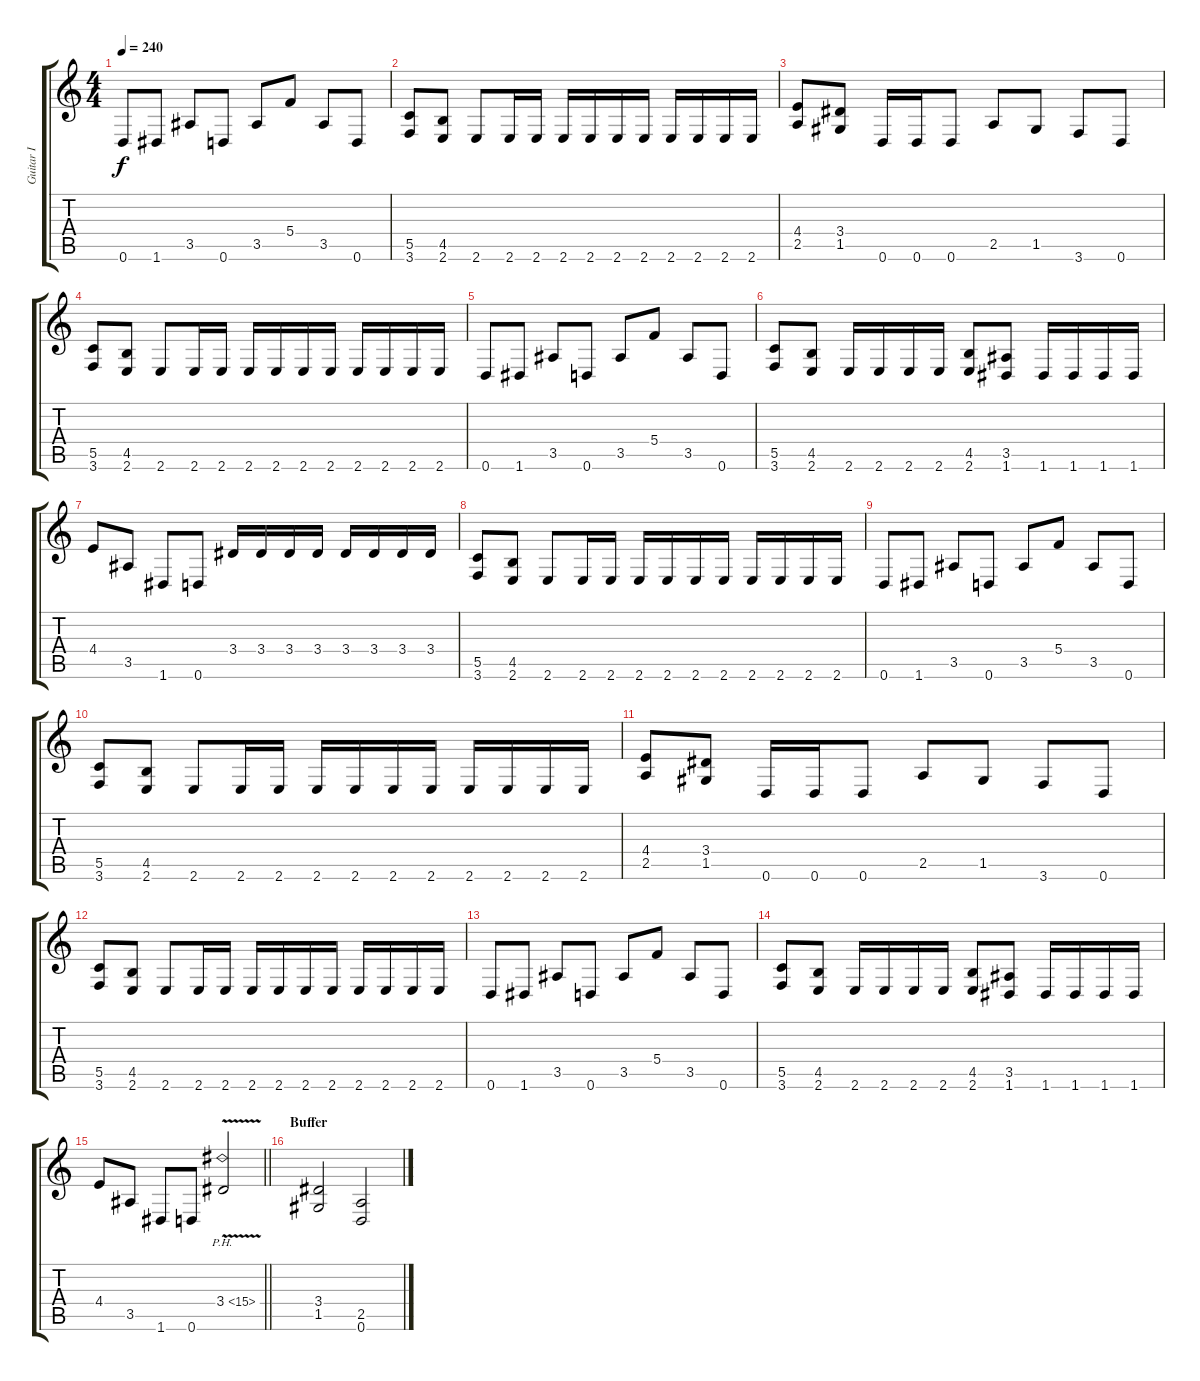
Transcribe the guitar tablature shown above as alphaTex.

\track ("Guitar I" "Guitar I") {instrument distortionguitar}
\staff {score tabs}
\tuning (D4 A3 F3 C3 G2 D2) {hide}
\ts (4 4)
\tempo 240
\clef g2
\ks c
0.6.8{dy f} 1.6.8 3.5.8 0.6.8 3.5.8 5.4.8 3.5.8 0.6.8 |
(5.5 3.6).8 (4.5 2.6).8 2.6.8 2.6.16 2.6.16 2.6.16 2.6.16 2.6.16 2.6.16 2.6.16 2.6.16 2.6.16 2.6.16 |
(4.4 2.5).8 (3.4 1.5).8 0.6.16 0.6.16 0.6.8 2.5.8 1.5.8 3.6.8 0.6.8 |
(5.5 3.6).8 (4.5 2.6).8 2.6.8 2.6.16 2.6.16 2.6.16 2.6.16 2.6.16 2.6.16 2.6.16 2.6.16 2.6.16 2.6.16 |
0.6.8 1.6.8 3.5.8 0.6.8 3.5.8 5.4.8 3.5.8 0.6.8 |
(5.5 3.6).8 (4.5 2.6).8 2.6.16 2.6.16 2.6.16 2.6.16 (4.5 2.6).8 (3.5 1.6).8 1.6.16 1.6.16 1.6.16 1.6.16 |
4.4.8 3.5.8 1.6.8 0.6.8 3.4.16 3.4.16 3.4.16 3.4.16 3.4.16 3.4.16 3.4.16 3.4.16 |
(5.5 3.6).8 (4.5 2.6).8 2.6.8 2.6.16 2.6.16 2.6.16 2.6.16 2.6.16 2.6.16 2.6.16 2.6.16 2.6.16 2.6.16 |
0.6.8 1.6.8 3.5.8 0.6.8 3.5.8 5.4.8 3.5.8 0.6.8 |
(5.5 3.6).8 (4.5 2.6).8 2.6.8 2.6.16 2.6.16 2.6.16 2.6.16 2.6.16 2.6.16 2.6.16 2.6.16 2.6.16 2.6.16 |
(4.4 2.5).8 (3.4 1.5).8 0.6.16 0.6.16 0.6.8 2.5.8 1.5.8 3.6.8 0.6.8 |
(5.5 3.6).8 (4.5 2.6).8 2.6.8 2.6.16 2.6.16 2.6.16 2.6.16 2.6.16 2.6.16 2.6.16 2.6.16 2.6.16 2.6.16 |
0.6.8 1.6.8 3.5.8 0.6.8 3.5.8 5.4.8 3.5.8 0.6.8 |
(5.5 3.6).8 (4.5 2.6).8 2.6.16 2.6.16 2.6.16 2.6.16 (4.5 2.6).8 (3.5 1.6).8 1.6.16 1.6.16 1.6.16 1.6.16 |
\barLineRight lightlight
4.4.8 3.5.8 1.6.8 0.6.8 3.4{ph 12 v}.2 |
\section ("" "Buffer")
(3.4 1.5).2 (2.5 0.6).2
